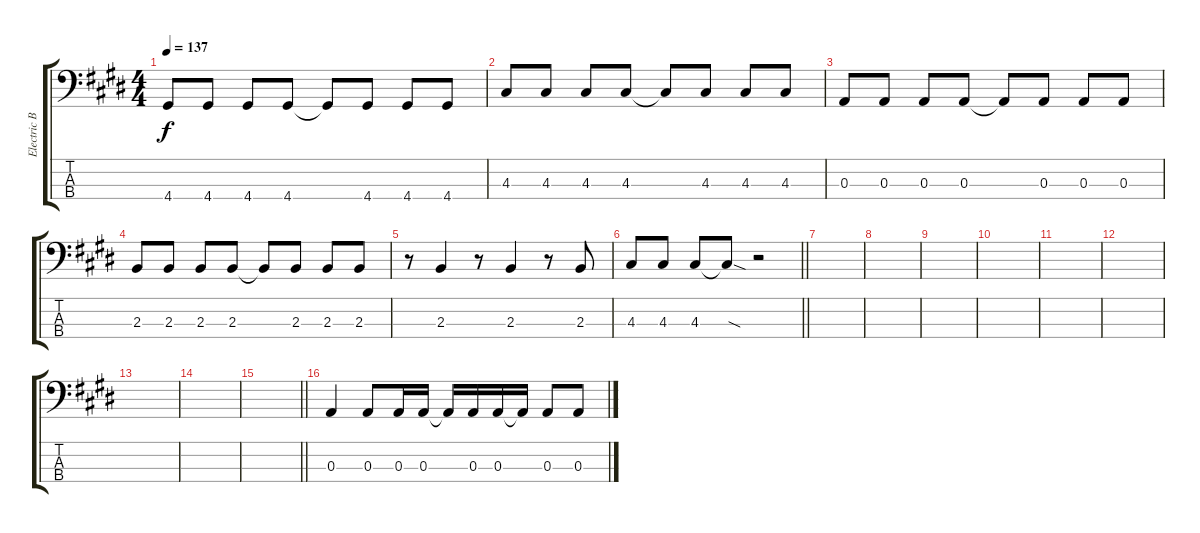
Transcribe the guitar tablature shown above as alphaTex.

\track ("Electric Bass" "Electric B") {instrument electricbassfinger}
\staff {score tabs}
\tuning (G2 D2 A1 E1) {hide}
\ts (4 4)
\tempo 137
\clef f4
\ks e
4.4.8{dy f} 4.4.8 4.4.8 4.4.8 4.4{t}.8 4.4.8 4.4.8 4.4.8 |
4.3.8 4.3.8 4.3.8 4.3.8 4.3{t}.8 4.3.8 4.3.8 4.3.8 |
0.3.8 0.3.8 0.3.8 0.3.8 0.3{t}.8 0.3.8 0.3.8 0.3.8 |
2.3.8 2.3.8 2.3.8 2.3.8 2.3{t}.8 2.3.8 2.3.8 2.3.8 |
r.8 2.3.4 r.8 2.3.4 r.8 2.3.8 |
\barLineRight lightlight
4.3.8 4.3.8 4.3.8 4.3{sod t}.8 r.2 |
|
|
|
|
|
|
|
|
\barLineRight lightlight
|
0.3.4 0.3.8 0.3.16 0.3.16 0.3{t}.16 0.3.16 0.3.16 0.3{t}.16 0.3.8 0.3.8
